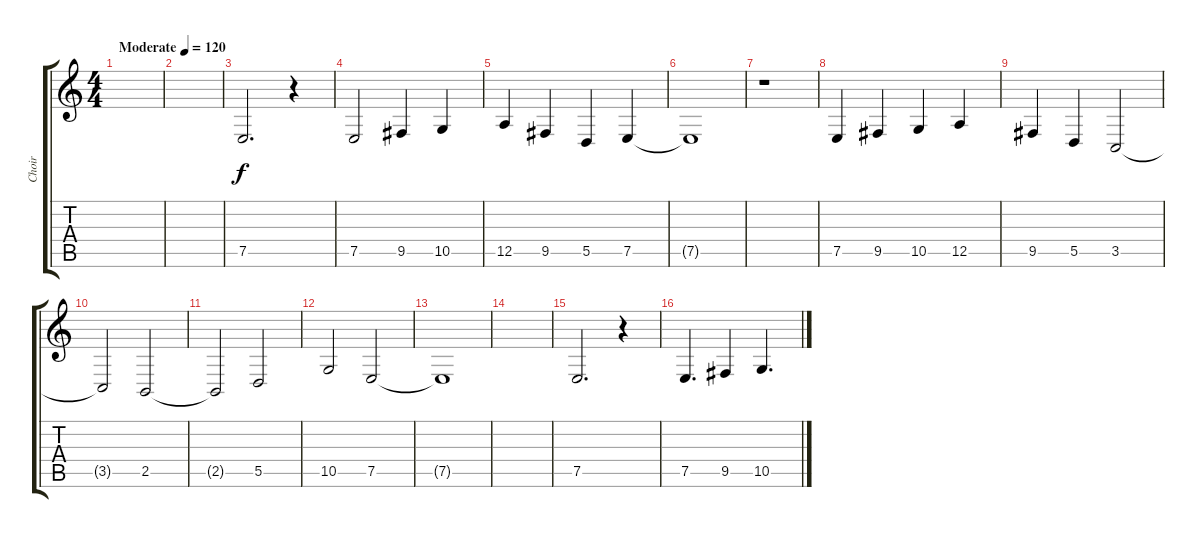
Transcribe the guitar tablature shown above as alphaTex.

\track ("Choir" "Choir") {instrument choiraahs}
\staff {score tabs}
\tuning (E4 B3 G3 D3 A2 E2) {hide}
\ts (4 4)
\tempo (120 "Moderate")
\clef g2
\ks c
|
|
7.5.2{d volume 10} r.4 |
7.5.2 9.5.4 10.5.4 |
12.5.4 9.5.4 5.5.4 7.5.4 |
7.5{t}.1 |
r.1 |
7.5.4 9.5.4 10.5.4 12.5.4 |
9.5.4 5.5.4 3.5.2 |
3.5{t}.2 2.5.2 |
2.5{t}.2 5.5.2 |
10.5.2 7.5.2 |
7.5{t}.1 |
|
7.5.2{d volume 16} r.4 |
7.5.4{d} 9.5.4 10.5.4{d}
